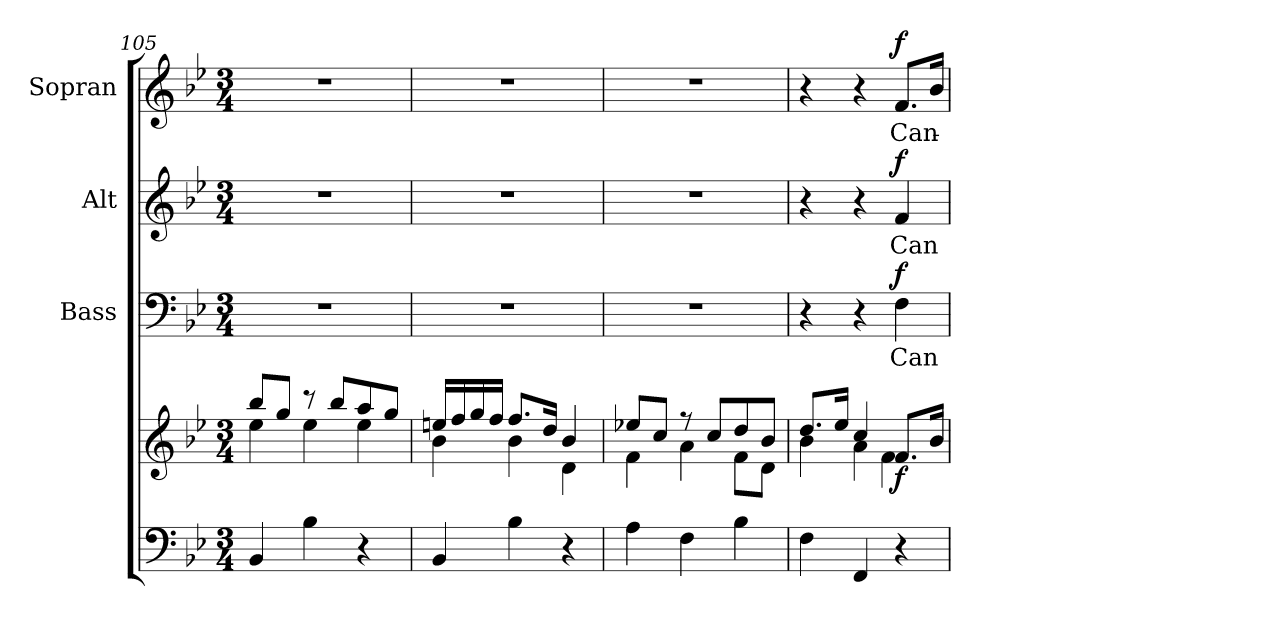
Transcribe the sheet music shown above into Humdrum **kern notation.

**kern	**kern	**dynam	**kern	**text	**dynam	**kern	**text	**dynam	**kern	**text	**dynam
*part4	*part4	*part4	*part3	*part3	*part3	*part2	*part2	*part2	*part1	*part1	*part1
*staff5	*staff4	*staff4/5	*staff3	*staff3	*staff3	*staff2	*staff2	*staff2	*staff1	*staff1	*staff1
*	*	*	*I"Bass	*	*	*I"Alt	*	*	*I"Sopran	*	*
*	*	*	*I'B.	*	*	*I'A.	*	*	*I'S.	*	*
*clefF4	*clefG2	*	*clefF4	*	*	*clefG2	*	*	*clefG2	*	*
*k[b-e-]	*k[b-e-]	*	*k[b-e-]	*	*	*k[b-e-]	*	*	*k[b-e-]	*	*
*B-:	*B-:	*	*B-:	*	*	*B-:	*	*	*B-:	*	*
*M3/4	*M3/4	*	*M3/4	*	*	*M3/4	*	*	*M3/4	*	*
=105	=105	=105	=105	=105	=105	=105	=105	=105	=105	=105	=105
*	*^	*	*	*	*	*	*	*	*	*	*
4BB-/	8bb-/L	4ee-\	.	2.r	.	.	2.r	.	.	2.r	.	.
.	8gg/J	.	.	.	.	.	.	.	.	.	.	.
4B-\	8rbb	4ee-\	.	.	.	.	.	.	.	.	.	.
.	8bb-/L	.	.	.	.	.	.	.	.	.	.	.
4r	8aa/	4ee-\	.	.	.	.	.	.	.	.	.	.
.	8gg/J	.	.	.	.	.	.	.	.	.	.	.
!!LO:LB:g=z
=106	=106	=106	=106	=106	=106	=106	=106	=106	=106	=106	=106	=106
4BB-/	16een/LL	4b-\	.	2.r	.	.	2.r	.	.	2.r	.	.
.	16ff/	.	.	.	.	.	.	.	.	.	.	.
.	16gg/	.	.	.	.	.	.	.	.	.	.	.
.	16ff/JJ	.	.	.	.	.	.	.	.	.	.	.
4B-\	8.ff/L	4b-\	.	.	.	.	.	.	.	.	.	.
.	16dd/Jk	.	.	.	.	.	.	.	.	.	.	.
4r	4b-/	4d\	.	.	.	.	.	.	.	.	.	.
=107	=107	=107	=107	=107	=107	=107	=107	=107	=107	=107	=107	=107
4A\	8ee-X/L	4f\	.	2.r	.	.	2.r	.	.	2.r	.	.
.	8cc/J	.	.	.	.	.	.	.	.	.	.	.
4F\	8rff	4a\	.	.	.	.	.	.	.	.	.	.
.	8cc/L	.	.	.	.	.	.	.	.	.	.	.
4B-\	8dd/	8f\L	.	.	.	.	.	.	.	.	.	.
.	8b-/J	8d\J	.	.	.	.	.	.	.	.	.	.
=108	=108	=108	=108	=108	=108	=108	=108	=108	=108	=108	=108	=108
4F\	8.dd/L	4b-\	.	4r	.	.	4r	.	.	4r	.	.
.	16ee-/Jk	.	.	.	.	.	.	.	.	.	.	.
4FF/	4cc/	4a\	.	4r	.	.	4r	.	.	4r	.	.
!	!	!	!LO:DY:b	!	!LO:LY:b	!LO:DY:a	!	!LO:LY:b	!LO:DY:a	!	!LO:LY:b	!LO:DY:a
4r	8.f/L	4f\	f	4F\	Can-	f	4f/	Can-	f	8.f/L	Can-	f
.	16b-/Jk	.	.	.	.	.	.	.	.	16b-/Jk	.	.
*	*v	*v	*	*	*	*	*	*	*	*	*	*
=	=	=	=	=	=	=	=	=	=	=	=
*-	*-	*-	*-	*-	*-	*-	*-	*-	*-	*-	*-
